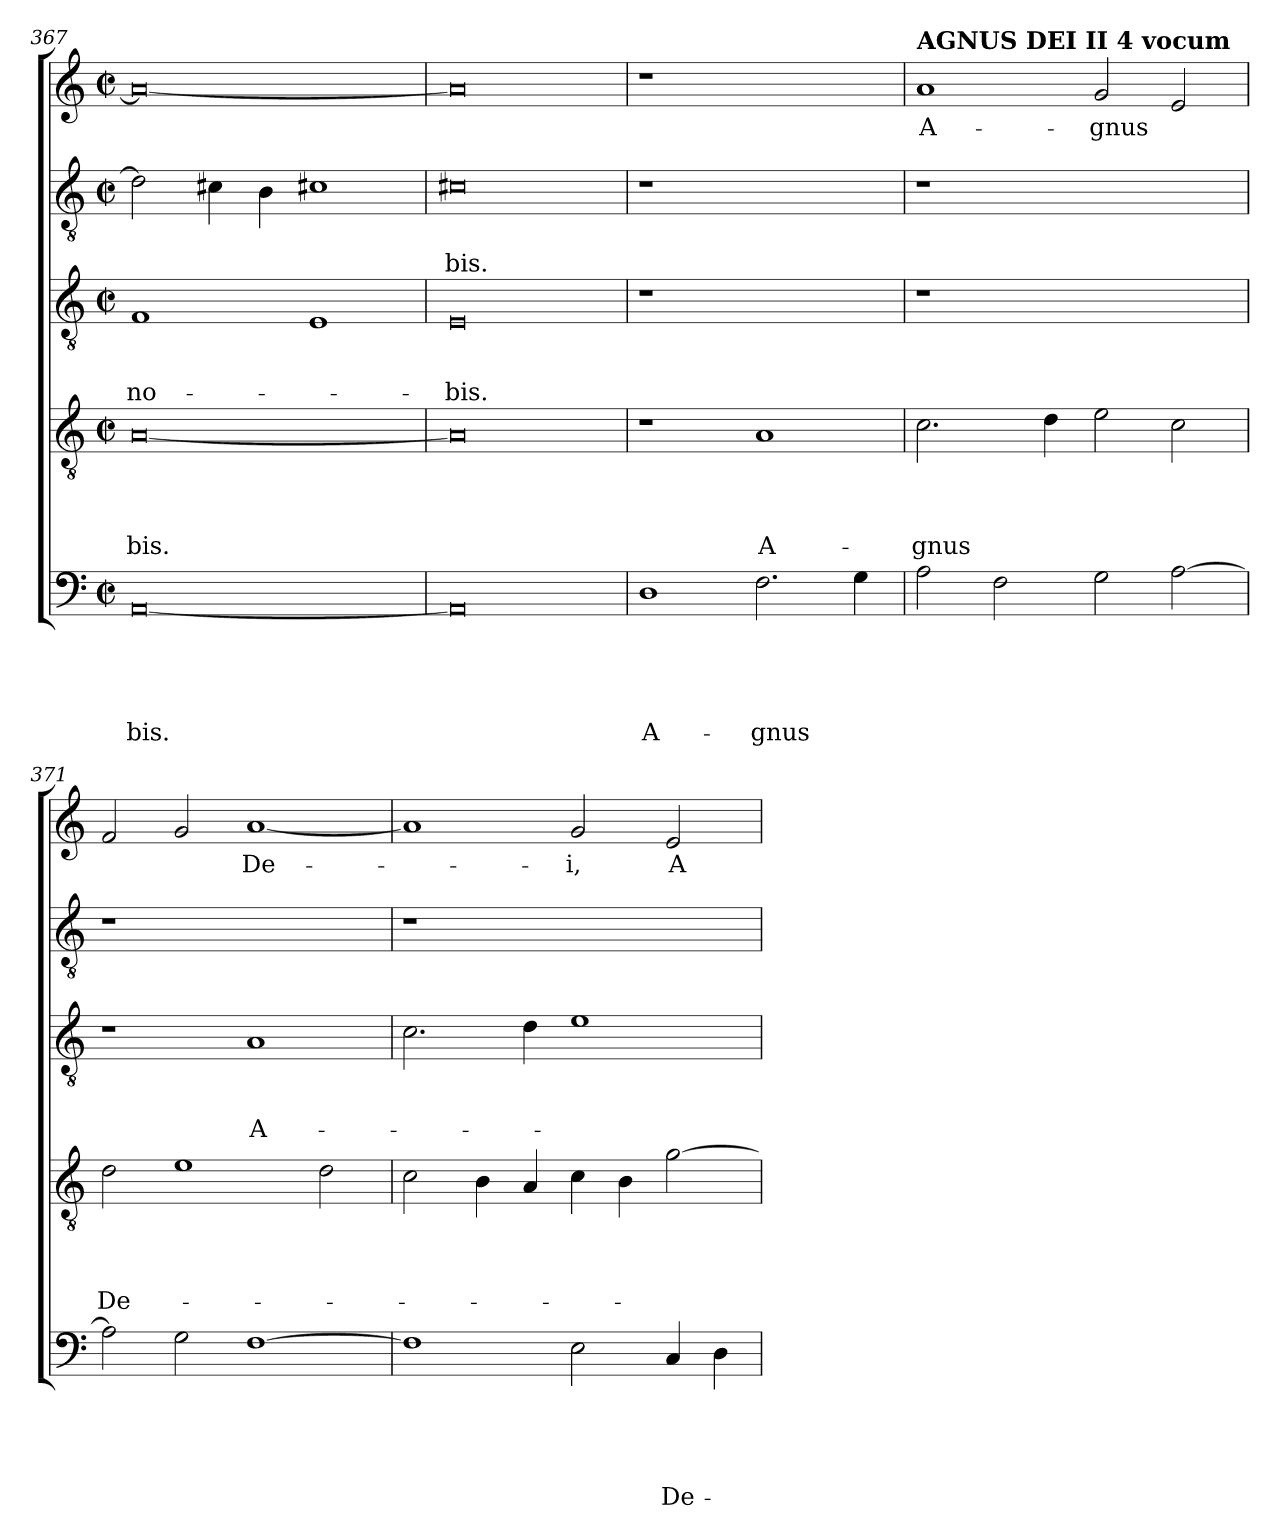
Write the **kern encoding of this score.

**kern	**text	**text	**text	**text	**text	**kern	**text	**text	**text	**text	**kern	**text	**text	**text	**kern	**text	**text	**kern	**text
*part5	*part5	*part5	*part5	*part5	*part5	*part4	*part4	*part4	*part4	*part4	*part3	*part3	*part3	*part3	*part2	*part2	*part2	*part1	*part1
*staff5	*staff5	*staff5	*staff5	*staff5	*staff5	*staff4	*staff4	*staff4	*staff4	*staff4	*staff3	*staff3	*staff3	*staff3	*staff2	*staff2	*staff2	*staff1	*staff1
*clefF4	*	*	*	*	*	*clefGv2	*	*	*	*	*clefGv2	*	*	*	*clefGv2	*	*	*clefG2	*
*k[]	*	*	*	*	*	*k[]	*	*	*	*	*k[]	*	*	*	*k[]	*	*	*k[]	*
*C:	*	*	*	*	*	*C:	*	*	*	*	*C:	*	*	*	*C:	*	*	*C:	*
*M2/2	*	*	*	*	*	*M2/2	*	*	*	*	*M2/2	*	*	*	*M2/2	*	*	*M2/2	*
*met(c|)	*	*	*	*	*	*met(c|)	*	*	*	*	*met(c|)	*	*	*	*met(c|)	*	*	*met(c|)	*
=367	=367	=367	=367	=367	=367	=367	=367	=367	=367	=367	=367	=367	=367	=367	=367	=367	=367	=367	=367
[0AA	.	.	.	.	-bis.	[0A	.	.	.	-bis.	1F	.	.	no-	2d\]	.	.	0a_	.
.	.	.	.	.	.	.	.	.	.	.	.	.	.	.	4c#\	.	.	.	.
.	.	.	.	.	.	.	.	.	.	.	.	.	.	.	4B\	.	.	.	.
.	.	.	.	.	.	.	.	.	.	.	1E	.	.	.	1c#X	.	.	.	.
=368	=368	=368	=368	=368	=368	=368	=368	=368	=368	=368	=368	=368	=368	=368	=368	=368	=368	=368	=368
0AA]	.	.	.	.	.	0A]	.	.	.	.	0E	.	.	-bis.	0c#X	.	-bis.	0a]	.
!!LO:LB:g=z
=369!	=369!	=369!	=369!	=369!	=369!	=369!	=369!	=369!	=369!	=369!	=369!	=369!	=369!	=369!	=369!	=369!	=369!	=369!	=369!
1D	.	.	.	.	A-	1r	.	.	.	.	1r	.	.	.	1r	.	.	1r	.
2.F\	.	.	.	.	-gnus	1A	.	.	.	A-	1ryy	.	.	.	1ryy	.	.	1ryy	.
4G\	.	.	.	.	.	.	.	.	.	.	.	.	.	.	.	.	.	.	.
=370	=370	=370	=370	=370	=370	=370	=370	=370	=370	=370	=370	=370	=370	=370	=370	=370	=370	=370	=370
!	!	!	!	!	!	!	!	!	!	!	!	!	!	!	!	!	!	!LO:TX:a:B:t=AGNUS DEI II 4 vocum	!
2A\	.	.	.	.	.	2.c\	.	.	.	-gnus	1r	.	.	.	1r	.	.	1a	A-
2F\	.	.	.	.	.	.	.	.	.	.	.	.	.	.	.	.	.	.	.
.	.	.	.	.	.	4d\	.	.	.	.	.	.	.	.	.	.	.	.	.
2G\	.	.	.	.	.	2e\	.	.	.	.	1ryy	.	.	.	1ryy	.	.	2g/	-gnus
[2A\	.	.	.	.	.	2c\	.	.	.	.	.	.	.	.	.	.	.	2e/	.
=371	=371	=371	=371	=371	=371	=371	=371	=371	=371	=371	=371	=371	=371	=371	=371	=371	=371	=371	=371
2A\]	.	.	.	.	.	2d\	.	.	.	De-	1r	.	.	.	1r	.	.	2f/	.
2G\	.	.	.	.	.	1e	.	.	.	.	.	.	.	.	.	.	.	2g/	.
[1F	.	.	.	.	.	.	.	.	.	.	1A	.	.	A-	1ryy	.	.	[1a	De-
.	.	.	.	.	.	2d\	.	.	.	.	.	.	.	.	.	.	.	.	.
=372	=372	=372	=372	=372	=372	=372	=372	=372	=372	=372	=372	=372	=372	=372	=372	=372	=372	=372	=372
1F]	.	.	.	.	.	2c\	.	.	.	.	2.c\	.	.	.	1r	.	.	1a]	.
.	.	.	.	.	.	4B\	.	.	.	.	.	.	.	.	.	.	.	.	.
.	.	.	.	.	.	4A/	.	.	.	.	4d\	.	.	.	.	.	.	.	.
2E\	.	.	.	.	.	4c\	.	.	.	.	1e	.	.	.	1ryy	.	.	2g/	-i,
.	.	.	.	.	.	4B\	.	.	.	.	.	.	.	.	.	.	.	.	.
4C/	.	.	.	.	De-	[2g\	.	.	.	.	.	.	.	.	.	.	.	2e/	A-
4D\	.	.	.	.	.	.	.	.	.	.	.	.	.	.	.	.	.	.	.
=	=	=	=	=	=	=	=	=	=	=	=	=	=	=	=	=	=	=	=
*-	*-	*-	*-	*-	*-	*-	*-	*-	*-	*-	*-	*-	*-	*-	*-	*-	*-	*-	*-
